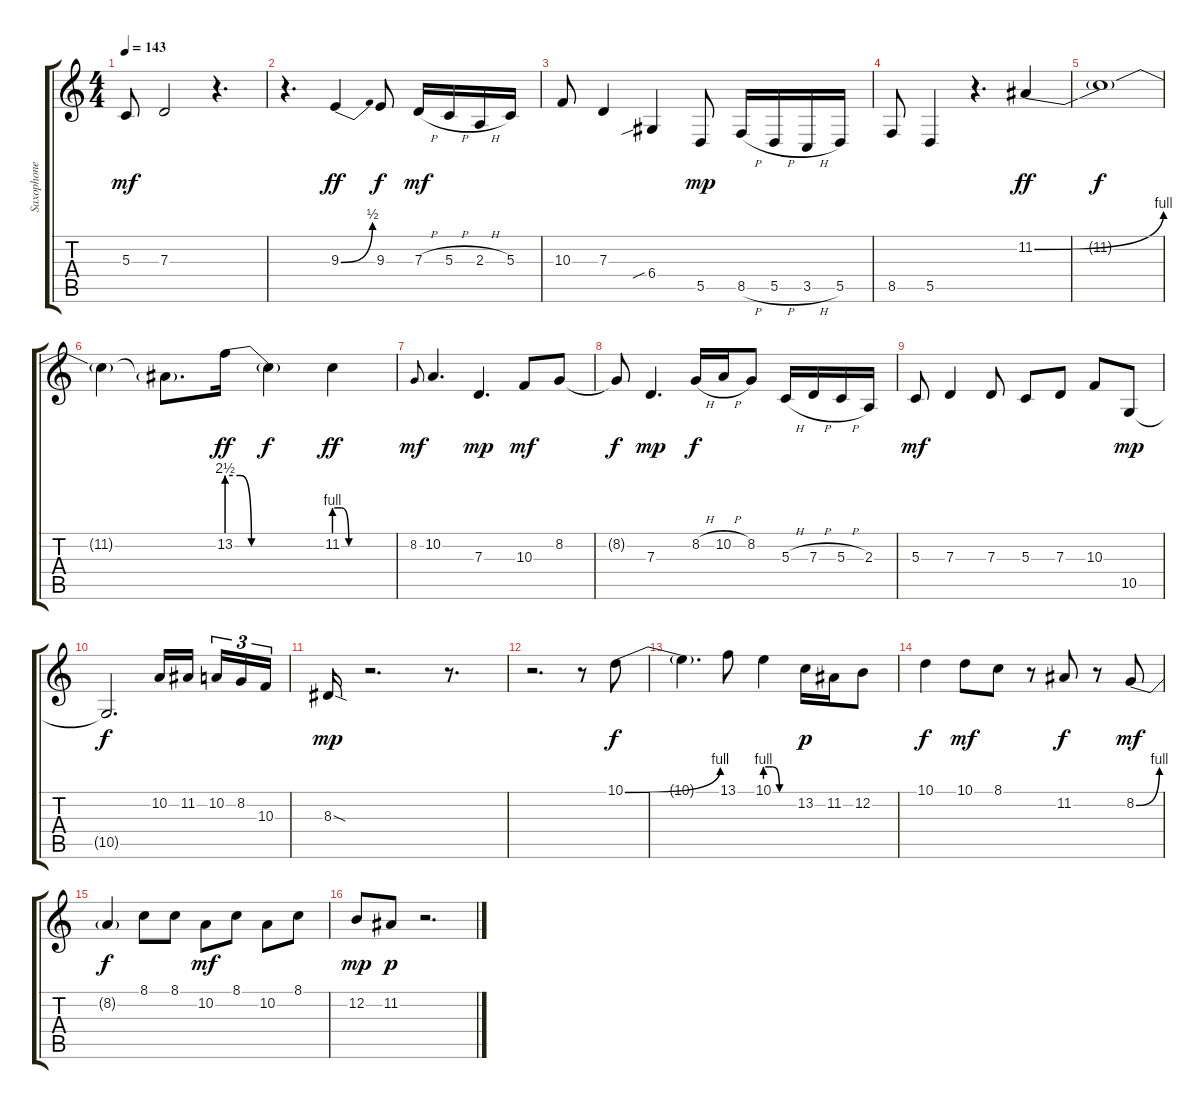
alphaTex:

\track ("Saxophone" "Saxophone") {instrument tenorsax}
\staff {score tabs}
\tuning (E4 B3 G3 D3 A2 E2) {hide}
\ts (4 4)
\tempo 143
\clef g2
\ks c
5.3.8{dy mf} 7.3.2 r.4{d} |
r.4{d} 9.3{be (bend 0 0 60 2)}.4{dy ff} 9.3.8{dy f} 7.3{h}.16{dy mf} 5.3{h}.16 2.3{h}.16 5.3.16 |
10.3.8 7.3.4 6.4{sib}.4 5.5.8{dy mp} 8.5{h}.16 5.5{h}.16 3.5{h}.16 5.5.16 |
8.5.8 5.5.4 r.4{d} 11.2{be (bend 0 0 60 4)}.4{dy ff} |
11.2{t}.1{dy f} |
11.2{t}.4 11.2{t}.8{d} 13.2{be (custom 0 10 8 10 15 0 60 0)}.16{dy ff} 13.2{t}.4{dy f} 11.2{be (custom 0 4 7 4 15 0 60 0)}.4{dy ff} |
8.2.8{gr onbeat dy mf} 10.2.4{d} 7.3.4{d dy mp} 10.3.8{dy mf} 8.2.8 |
8.2{t}.8{dy f} 7.3.4{d dy mp} 8.2{h}.16{dy f} 10.2{h}.16 8.2.8 5.3{h}.16 7.3{h}.16 5.3{h}.16 2.3.16 |
5.3.8{dy mf} 7.3.4 7.3.8 5.3.8 7.3.8 10.3.8 10.5.8{dy mp} |
10.5{t}.2{d dy f} 10.2.16 11.2.16{beam splitsecondary} 10.2.16{tu (3 2)} 8.2.16{tu (3 2)} 10.3.16{tu (3 2)} |
8.3{sod}.16{dy mp} r.2{d} r.8{d} |
r.2{d} r.8 10.1{be (bend 0 0 60 4)}.8{dy f} |
10.1{t}.4{d} 13.1.8 10.1{be (custom 0 4 15 4 30 0 60 0)}.4 13.2.16{dy p} 11.2.16 12.2.8 |
10.1.4{dy f} 10.1.8{dy mf} 8.1.8 r.8 11.2.8{dy f} r.8 8.2{be (bend 0 0 60 4)}.8{dy mf} |
8.2{t}.4{dy f} 8.1.8 8.1.8 10.2.8{dy mf} 8.1.8 10.2.8 8.1.8 |
12.2.8{dy mp} 11.2.8{dy p} r.2{d}
